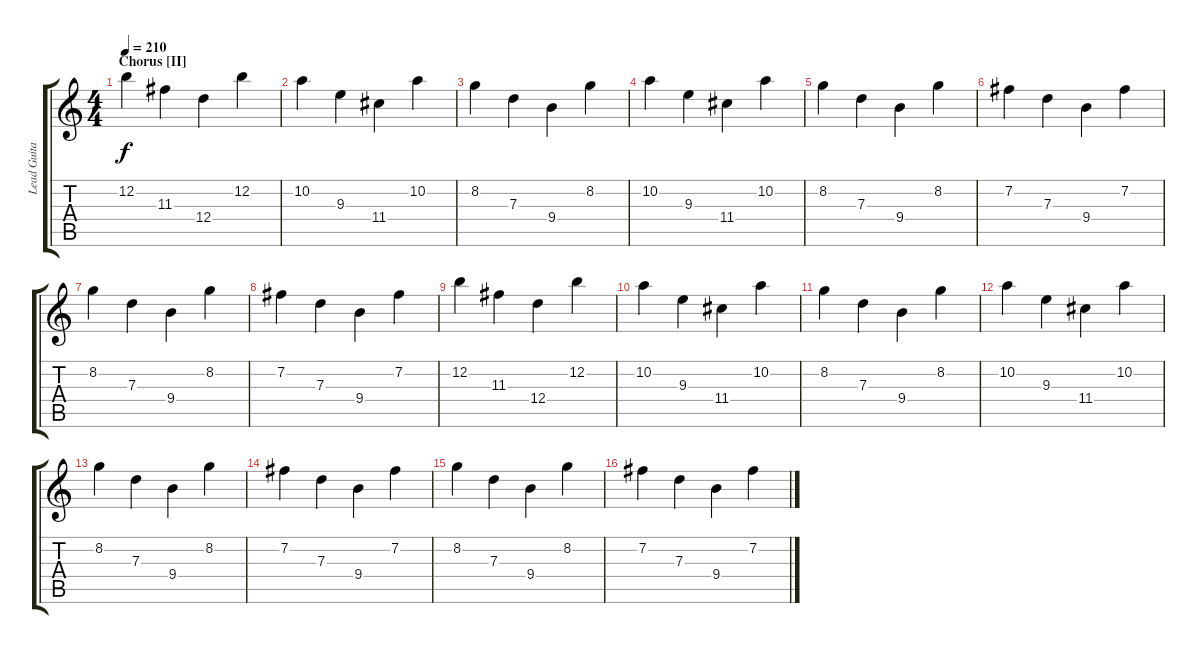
\track ("Lead Guitar" "Lead Guita") {instrument distortionguitar}
\staff {score tabs}
\tuning (E4 B3 G3 D3 A2 E2) {hide}
\ts (4 4)
\section ("" "Chorus [II]")
\tempo 210
\clef g2
\ks c
12.2.4{dy f} 11.3.4 12.4.4 12.2.4 |
10.2.4 9.3.4 11.4.4 10.2.4 |
8.2.4 7.3.4 9.4.4 8.2.4 |
10.2.4 9.3.4 11.4.4 10.2.4 |
8.2.4 7.3.4 9.4.4 8.2.4 |
7.2.4 7.3.4 9.4.4 7.2.4 |
8.2.4 7.3.4 9.4.4 8.2.4 |
7.2.4 7.3.4 9.4.4 7.2.4 |
12.2.4 11.3.4 12.4.4 12.2.4 |
10.2.4 9.3.4 11.4.4 10.2.4 |
8.2.4 7.3.4 9.4.4 8.2.4 |
10.2.4 9.3.4 11.4.4 10.2.4 |
8.2.4 7.3.4 9.4.4 8.2.4 |
7.2.4 7.3.4 9.4.4 7.2.4 |
8.2.4 7.3.4 9.4.4 8.2.4 |
7.2.4 7.3.4 9.4.4 7.2.4
